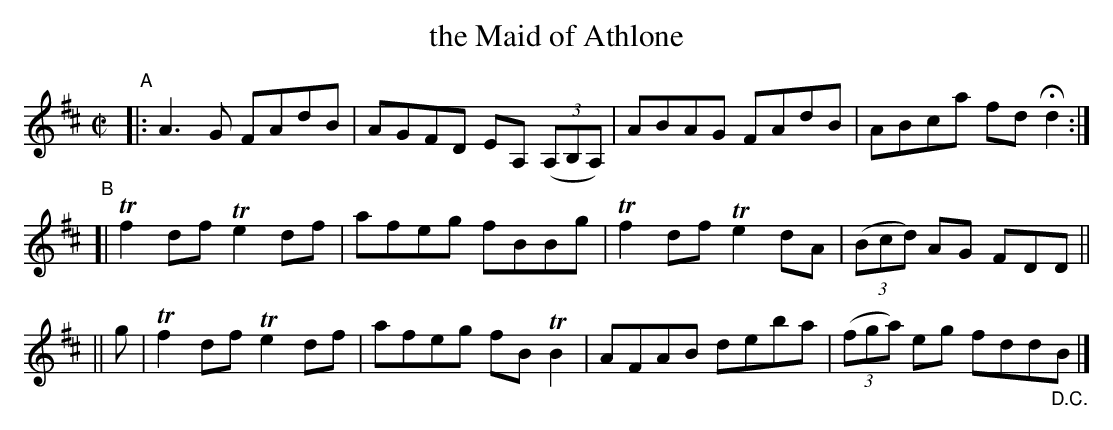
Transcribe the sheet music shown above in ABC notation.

X:1
T: the Maid of Athlone
M: C|
L: 1/8
K: D
"^A"|: A3G FAdB | AGFD EA, (3(A,B,A,) | ABAG FAdB | ABca fdHd2 :|
"^B"[| Tf2df Te2df | afeg fBBg | Tf2df Te2dA | (3(Bcd) AG FDD ||
|| g | Tf2df Te2df | afeg fBTB2 | AFAB deba | (3(fga) eg fdd"_D.C."B |]
